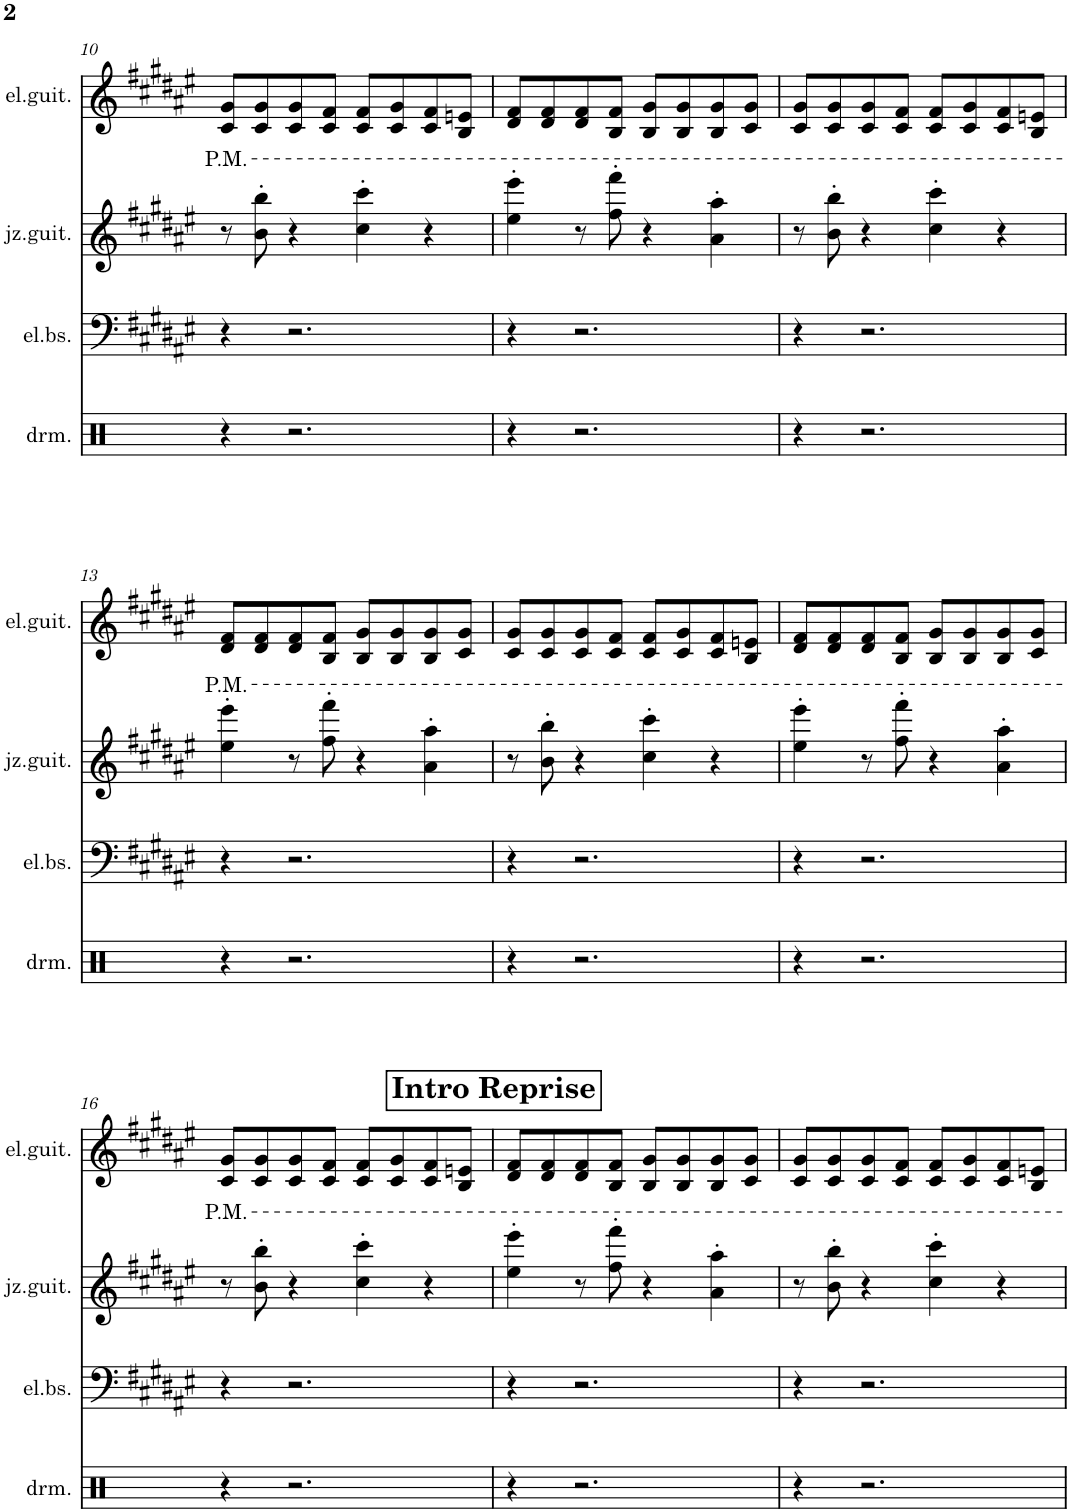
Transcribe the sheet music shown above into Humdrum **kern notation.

**kern	**kern	**kern	**kern
*part4	*part3	*part2	*part1
*staff4	*staff3	*staff2	*staff1
*I"Ijichi	*I"Yamada	*I"Kita	*I"Gotoh
!!LO:PB:g=z
*clefX	*clefF4	*clefG2	*clefG2
*	*Trd7c12	*Trd7c12	*Trd7c12
*k[f#c#g#d#a#e#]	*k[f#c#g#d#a#e#]	*k[f#c#g#d#a#e#]	*k[f#c#g#d#a#e#]
*M4/4	*M4/4	*M4/4	*M4/4
=10	=10	=10	=10
4r	4r	8r	8c#/ 8g#/L
.	.	8b\' 8bb\'	8c#/ 8g#/
2.r	2.r	4r	8c#/ 8g#/
.	.	.	8c#/ 8f#/J
.	.	4cc#\' 4ccc#\'	8c#/ 8f#/L
.	.	.	8c#/ 8g#/
.	.	4r	8c#/ 8f#/
.	.	.	8B/ 8en/J
=11	=11	=11	=11
4r	4r	4ee#\' 4eee#\'	8d#/ 8f#/L
.	.	.	8d#/ 8f#/
2.r	2.r	8r	8d#/ 8f#/
.	.	8ff#\' 8fff#\'	8B/ 8f#/J
.	.	4r	8B/ 8g#/L
.	.	.	8B/ 8g#/
.	.	4a#\' 4aa#\'	8B/ 8g#/
.	.	.	8c#/ 8g#/J
=12	=12	=12	=12
4r	4r	8r	8c#/ 8g#/L
.	.	8b\' 8bb\'	8c#/ 8g#/
2.r	2.r	4r	8c#/ 8g#/
.	.	.	8c#/ 8f#/J
.	.	4cc#\' 4ccc#\'	8c#/ 8f#/L
.	.	.	8c#/ 8g#/
.	.	4r	8c#/ 8f#/
.	.	.	8B/ 8en/J
!!LO:LB:g=z
=13	=13	=13	=13
4r	4r	4ee#\' 4eee#\'	8d#/ 8f#/L
.	.	.	8d#/ 8f#/
2.r	2.r	8r	8d#/ 8f#/
.	.	8ff#\' 8fff#\'	8B/ 8f#/J
.	.	4r	8B/ 8g#/L
.	.	.	8B/ 8g#/
.	.	4a#\' 4aa#\'	8B/ 8g#/
.	.	.	8c#/ 8g#/J
=14	=14	=14	=14
4r	4r	8r	8c#/ 8g#/L
.	.	8b\' 8bb\'	8c#/ 8g#/
2.r	2.r	4r	8c#/ 8g#/
.	.	.	8c#/ 8f#/J
.	.	4cc#\' 4ccc#\'	8c#/ 8f#/L
.	.	.	8c#/ 8g#/
.	.	4r	8c#/ 8f#/
.	.	.	8B/ 8en/J
=15	=15	=15	=15
4r	4r	4ee#\' 4eee#\'	8d#/ 8f#/L
.	.	.	8d#/ 8f#/
2.r	2.r	8r	8d#/ 8f#/
.	.	8ff#\' 8fff#\'	8B/ 8f#/J
.	.	4r	8B/ 8g#/L
.	.	.	8B/ 8g#/
.	.	4a#\' 4aa#\'	8B/ 8g#/
.	.	.	8c#/ 8g#/J
!!LO:LB:g=z
=16	=16	=16	=16
4r	4r	8r	8c#/ 8g#/L
.	.	8b\' 8bb\'	8c#/ 8g#/
2.r	2.r	4r	8c#/ 8g#/
.	.	.	8c#/ 8f#/J
.	.	4cc#\' 4ccc#\'	8c#/ 8f#/L
.	.	.	8c#/ 8g#/
.	.	4r	8c#/ 8f#/
.	.	.	8B/ 8en/J
!!LO:REH:place=s1:a:B:cj:fs=14:t=Intro Reprise
=17	=17	=17	=17
4r	4r	4ee#\' 4eee#\'	8d#/ 8f#/L
.	.	.	8d#/ 8f#/
2.r	2.r	8r	8d#/ 8f#/
.	.	8ff#\' 8fff#\'	8B/ 8f#/J
.	.	4r	8B/ 8g#/L
.	.	.	8B/ 8g#/
.	.	4a#\' 4aa#\'	8B/ 8g#/
.	.	.	8c#/ 8g#/J
=18	=18	=18	=18
4r	4r	8r	8c#/ 8g#/L
.	.	8b\' 8bb\'	8c#/ 8g#/
2.r	2.r	4r	8c#/ 8g#/
.	.	.	8c#/ 8f#/J
.	.	4cc#\' 4ccc#\'	8c#/ 8f#/L
.	.	.	8c#/ 8g#/
.	.	4r	8c#/ 8f#/
.	.	.	8B/ 8en/J
=	=	=	=
*-	*-	*-	*-
